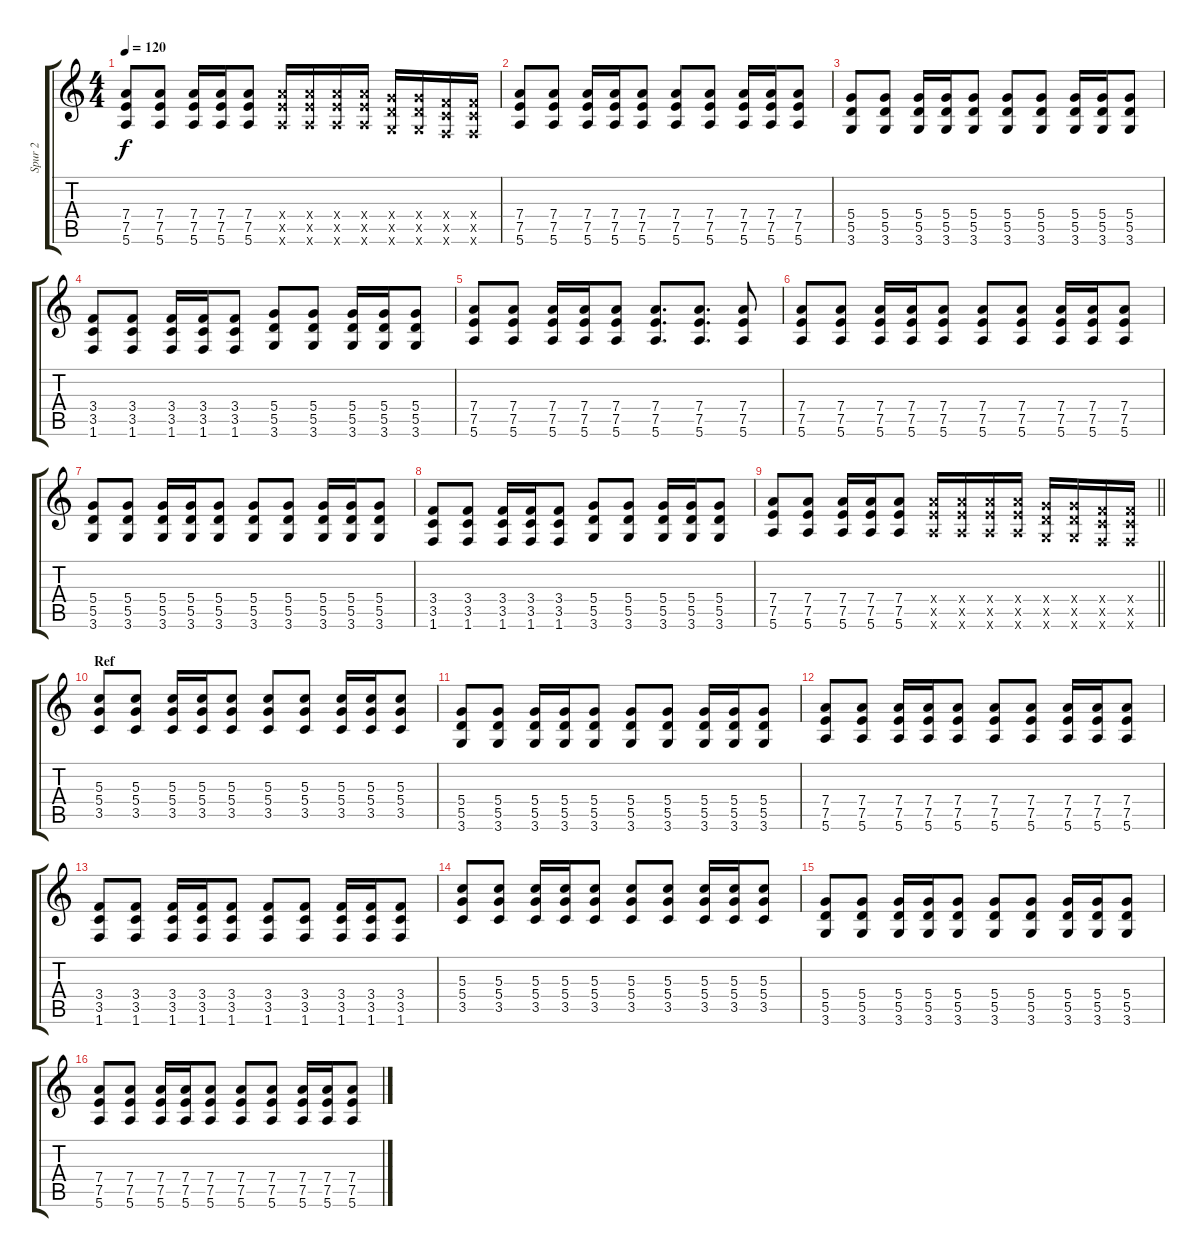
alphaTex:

\track ("Spur 2" "Spur 2") {instrument overdrivenguitar}
\staff {score tabs}
\tuning (E4 B3 G3 D3 A2 E2) {hide}
\ts (4 4)
\tempo 120
\clef g2
\ks c
(7.4 7.5 5.6).8{dy f} (7.4 7.5 5.6).8 (7.4 7.5 5.6).16 (7.4 7.5 5.6).16 (7.4 7.5 5.6).8 (7.4{x} 7.5{x} 5.6{x}).16 (7.4{x} 7.5{x} 5.6{x}).16 (7.4{x} 7.5{x} 5.6{x}).16 (7.4{x} 7.5{x} 5.6{x}).16 (5.4{x} 5.5{x} 3.6{x}).16 (5.4{x} 5.5{x} 3.6{x}).16 (3.4{x} 3.5{x} 1.6{x}).16 (3.4{x} 3.5{x} 1.6{x}).16 |
(7.4 7.5 5.6).8 (7.4 7.5 5.6).8 (7.4 7.5 5.6).16 (7.4 7.5 5.6).16 (7.4 7.5 5.6).8 (7.4 7.5 5.6).8 (7.4 7.5 5.6).8 (7.4 7.5 5.6).16 (7.4 7.5 5.6).16 (7.4 7.5 5.6).8 |
(5.4 5.5 3.6).8 (5.4 5.5 3.6).8 (5.4 5.5 3.6).16 (5.4 5.5 3.6).16 (5.4 5.5 3.6).8 (5.4 5.5 3.6).8 (5.4 5.5 3.6).8 (5.4 5.5 3.6).16 (5.4 5.5 3.6).16 (5.4 5.5 3.6).8 |
(3.4 3.5 1.6).8 (3.4 3.5 1.6).8 (3.4 3.5 1.6).16 (3.4 3.5 1.6).16 (3.4 3.5 1.6).8 (5.4 5.5 3.6).8 (5.4 5.5 3.6).8 (5.4 5.5 3.6).16 (5.4 5.5 3.6).16 (5.4 5.5 3.6).8 |
(7.4 7.5 5.6).8 (7.4 7.5 5.6).8 (7.4 7.5 5.6).16 (7.4 7.5 5.6).16 (7.4 7.5 5.6).8 (7.4 7.5 5.6).8{d} (7.4 7.5 5.6).8{d} (7.4 7.5 5.6).8 |
(7.4 7.5 5.6).8 (7.4 7.5 5.6).8 (7.4 7.5 5.6).16 (7.4 7.5 5.6).16 (7.4 7.5 5.6).8 (7.4 7.5 5.6).8 (7.4 7.5 5.6).8 (7.4 7.5 5.6).16 (7.4 7.5 5.6).16 (7.4 7.5 5.6).8 |
(5.4 5.5 3.6).8 (5.4 5.5 3.6).8 (5.4 5.5 3.6).16 (5.4 5.5 3.6).16 (5.4 5.5 3.6).8 (5.4 5.5 3.6).8 (5.4 5.5 3.6).8 (5.4 5.5 3.6).16 (5.4 5.5 3.6).16 (5.4 5.5 3.6).8 |
(3.4 3.5 1.6).8 (3.4 3.5 1.6).8 (3.4 3.5 1.6).16 (3.4 3.5 1.6).16 (3.4 3.5 1.6).8 (5.4 5.5 3.6).8 (5.4 5.5 3.6).8 (5.4 5.5 3.6).16 (5.4 5.5 3.6).16 (5.4 5.5 3.6).8 |
\barLineRight lightlight
(7.4 7.5 5.6).8 (7.4 7.5 5.6).8 (7.4 7.5 5.6).16 (7.4 7.5 5.6).16 (7.4 7.5 5.6).8 (7.4{x} 7.5{x} 5.6{x}).16 (7.4{x} 7.5{x} 5.6{x}).16 (7.4{x} 7.5{x} 5.6{x}).16 (7.4{x} 7.5{x} 5.6{x}).16 (5.4{x} 5.5{x} 3.6{x}).16 (5.4{x} 5.5{x} 3.6{x}).16 (3.4{x} 3.5{x} 1.6{x}).16 (3.4{x} 3.5{x} 1.6{x}).16 |
\section ("" "Ref")
(5.3 5.4 3.5).8 (5.3 5.4 3.5).8 (5.3 5.4 3.5).16 (5.3 5.4 3.5).16 (5.3 5.4 3.5).8 (5.3 5.4 3.5).8 (5.3 5.4 3.5).8 (5.3 5.4 3.5).16 (5.3 5.4 3.5).16 (5.3 5.4 3.5).8 |
(5.4 5.5 3.6).8 (5.4 5.5 3.6).8 (5.4 5.5 3.6).16 (5.4 5.5 3.6).16 (5.4 5.5 3.6).8 (5.4 5.5 3.6).8 (5.4 5.5 3.6).8 (5.4 5.5 3.6).16 (5.4 5.5 3.6).16 (5.4 5.5 3.6).8 |
(7.4 7.5 5.6).8 (7.4 7.5 5.6).8 (7.4 7.5 5.6).16 (7.4 7.5 5.6).16 (7.4 7.5 5.6).8 (7.4 7.5 5.6).8 (7.4 7.5 5.6).8 (7.4 7.5 5.6).16 (7.4 7.5 5.6).16 (7.4 7.5 5.6).8 |
(3.4 3.5 1.6).8 (3.4 3.5 1.6).8 (3.4 3.5 1.6).16 (3.4 3.5 1.6).16 (3.4 3.5 1.6).8 (3.4 3.5 1.6).8 (3.4 3.5 1.6).8 (3.4 3.5 1.6).16 (3.4 3.5 1.6).16 (3.4 3.5 1.6).8 |
(5.3 5.4 3.5).8 (5.3 5.4 3.5).8 (5.3 5.4 3.5).16 (5.3 5.4 3.5).16 (5.3 5.4 3.5).8 (5.3 5.4 3.5).8 (5.3 5.4 3.5).8 (5.3 5.4 3.5).16 (5.3 5.4 3.5).16 (5.3 5.4 3.5).8 |
(5.4 5.5 3.6).8 (5.4 5.5 3.6).8 (5.4 5.5 3.6).16 (5.4 5.5 3.6).16 (5.4 5.5 3.6).8 (5.4 5.5 3.6).8 (5.4 5.5 3.6).8 (5.4 5.5 3.6).16 (5.4 5.5 3.6).16 (5.4 5.5 3.6).8 |
(7.4 7.5 5.6).8 (7.4 7.5 5.6).8 (7.4 7.5 5.6).16 (7.4 7.5 5.6).16 (7.4 7.5 5.6).8 (7.4 7.5 5.6).8 (7.4 7.5 5.6).8 (7.4 7.5 5.6).16 (7.4 7.5 5.6).16 (7.4 7.5 5.6).8
